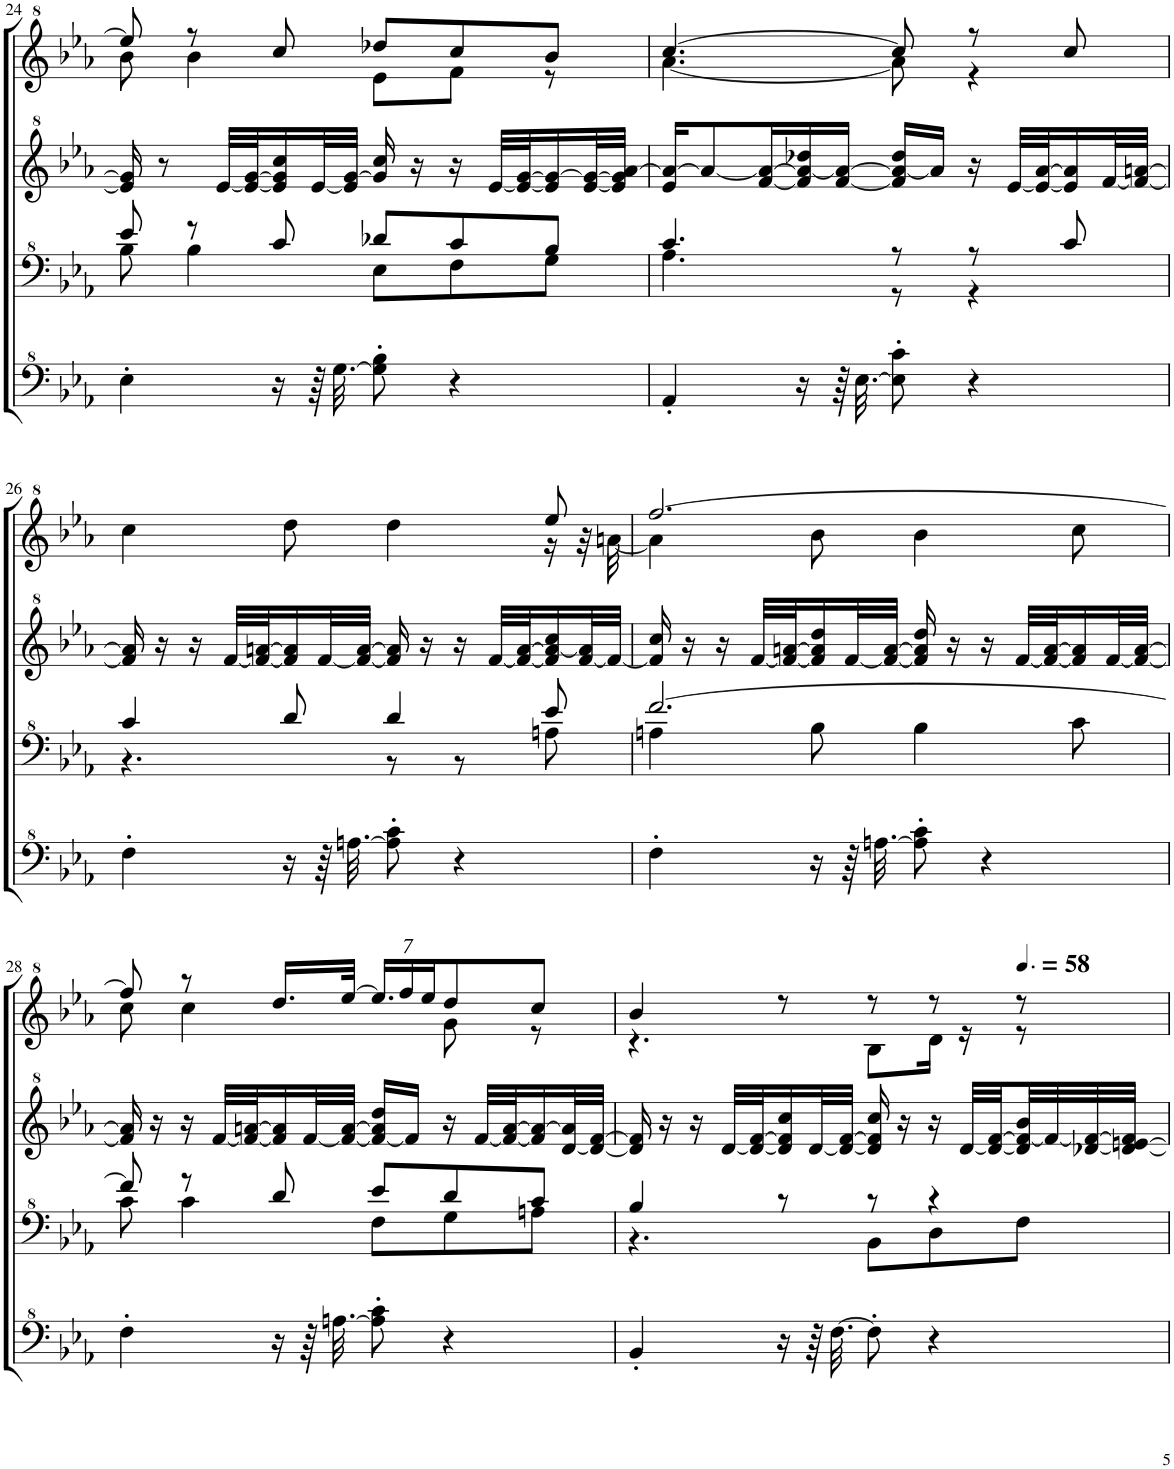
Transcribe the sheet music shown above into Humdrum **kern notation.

**kern	**kern	**kern	**kern
*part1	*part1	*part1	*part1
*staff4	*staff3	*staff2	*staff1
*I"Model III	*	*	*
!!LO:PB:g=z
*clefF^4	*clefF^4	*clefG^2	*clefG^2
*k[b-e-a-]	*k[b-e-a-]	*k[b-e-a-]	*k[b-e-a-]
*M6/8	*M6/8	*M6/8	*M6/8
=24	=24	=24	=24
*	*^	*	*^
4e-'\	8b-\	8ee-/	16ee-/] 16gg/]	8eee-/]	8bb-\
.	.	.	8r	.	.
.	4b-\	8r	.	8r	4bb-\
.	.	.	[32ee-/LLL	.	.
.	.	.	32ee-/_ [32gg/J	.	.
16r	.	8cc/	16ee-/] 16gg/] 16ccc/	8ccc/	.
64r	.	.	[32ee-/L	.	.
[32.g\	.	.	.	.	.
.	.	.	32ee-/] [32gg/JJJ	.	.
8g\]' 8b-\'	8e-\L	8dd-X/L	16gg/] 16ccc/	8ddd-X/L	8ee-\L
.	.	.	16r	.	.
4r	8f\	8cc/	16r	8ccc/	8ff\J
.	.	.	[32ee-/LLL	.	.
.	.	.	32ee-/_ [32gg/J	.	.
.	8g\J	8b-/J	16ee-/] 16gg/_	8bb-/J	8r
.	.	.	[32ee-/ 32gg/_L	.	.
.	.	.	32ee-/] 32gg/] [32aa-/JJJ	.	.
=25	=25	=25	=25	=25	=25
4A-'/	4.a-\	4.cc/	16ee-/ 16aa-/_KL	[4.ccc/	[4.aa-\
.	.	.	8aa-/_	.	.
.	.	.	[16ff/ 16aa-/_L	.	.
16r	.	.	16ff/] 16aa-/_ 16ddd-X/	.	.
64r	.	.	[16ff/ 16aa-/_JJ	.	.
[32.e-\	.	.	.	.	.
8e-\]' 8cc\'	8r	8r	16ff/] 16aa-/_ 16ddd-/LL	8ccc/]	8aa-\]
.	.	.	16aa-/JJ]	.	.
4r	4r	8r	16r	8r	4r
.	.	.	[32ee-/LLL	.	.
.	.	.	32ee-/_ [32aa-/J	.	.
.	.	8cc/	16ee-/] 16aa-/]	8ccc/	.
.	.	.	[32ff/L	.	.
.	.	.	32ff/_ [32aan/JJJ	.	.
!!LO:LB:g=z	!!
=26	=26	=26	=26	=26	=26
4f'\	4.r	4cc/	16ff/] 16aa/]	4ccc\	8ryy
.	.	.	16r	.	.
*	*	*	*	*v	*v
.	.	.	16r	.
.	.	.	[32ff/LLL	.
.	.	.	32ff/_ [32aan/J	.
16r	.	8dd/	16ff/] 16aa/]	8ddd\
64r	.	.	[32ff/L	.
[32.an\	.	.	.	.
.	.	.	32ff/_ [32aa/JJJ	.
8a\]' 8cc\'	8r	4dd/	16ff/] 16aa/]	4ddd\
.	.	.	16r	.
4r	8r	.	16r	.
.	.	.	[32ff/LLL	.
.	.	.	32ff/_ [32aa/J	.
*	*	*	*	*^
.	8an\	8ee-/	16ff/] 16aa/_ 16ccc/	8eee-/	16r
.	.	.	[32ff/ 32aa/]L	.	32r
.	.	.	32ff/JJJ_	.	[32aan\
=27	=27	=27	=27	=27	=27
4f'\	4an\	[2.ff/	16ff/] 16ccc/	[2.fff/	4aa\]
.	.	.	16r	.	.
.	.	.	16r	.	.
.	.	.	[32ff/LLL	.	.
.	.	.	32ff/_ [32aan/J	.	.
16r	8b-\	.	16ff/] 16aa/] 16ddd/	.	8bb-\
64r	.	.	[32ff/L	.	.
[32.an\	.	.	.	.	.
.	.	.	32ff/_ [32aa/JJJ	.	.
8a\]' 8cc\'	4b-\	.	16ff/] 16aa/] 16ddd/	.	4bb-\
.	.	.	16r	.	.
4r	.	.	16r	.	.
.	.	.	[32ff/LLL	.	.
.	.	.	32ff/_ [32aa/J	.	.
.	8cc\	.	16ff/] 16aa/]	.	8ccc\
.	.	.	[32ff/L	.	.
.	.	.	32ff/_ [32aa/JJJ	.	.
!!LO:LB:g=z	!!
=28	=28	=28	=28	=28	=28
4f'\	8cc\	8ff/]	16ff/] 16aa/]	8fff/]	8ccc\
.	.	.	16r	.	.
.	4cc\	8r	16r	8r	4ccc\
.	.	.	[32ff/LLL	.	.
.	.	.	32ff/_ [32aan/J	.	.
16r	.	8dd/	16ff/] 16aa/]	16.ddd/LL	.
64r	.	.	[32ff/L	.	.
[32.an\	.	.	.	.	.
.	.	.	32ff/_ [32aa/JJJ	[32eee-/JJk	.
*	*	*	*	*Xbrackettup	*
8a\]' 8cc\'	8f\L	8ee-/L	16ff/_ 16aa/] 16ddd/LL	28.eee-/LL]	8ryy
.	.	.	.	28fff/	.
.	.	.	16ff/JJ]	.	.
.	.	.	.	28eee-/J	.
4r	8g\	8dd/	16r	8ddd/	8gg\
.	.	.	[32ff/LLL	.	.
.	.	.	32ff/_ [32aa/J	.	.
.	8an\J	8cc/J	16ff/] 16aa/_	8ccc/J	8r
.	.	.	[32dd/ 32aa/]L	.	.
.	.	.	32dd/_ [32ff/JJJ	.	.
=29	=29	=29	=29	=29	=29
4B-'/	4.r	4b-/	16dd/] 16ff/]	4bb-/	4.r
.	.	.	16r	.	.
.	.	.	16r	.	.
.	.	.	[32dd/LLL	.	.
.	.	.	32dd/_ [32ff/J	.	.
16r	.	8r	16dd/] 16ff/] 16ccc/	8r	.
64r	.	.	[32dd/L	.	.
[32.f\	.	.	.	.	.
.	.	.	32dd/_ [32ff/JJJ	.	.
8f'\]	8B-\L	8r	16dd/] 16ff/] 16ccc/	8r	8b-\L
.	.	.	16r	.	.
4r	8d\	4r	16r	8r	16dd\Jk
.	.	.	[32dd/LLL	.	16r
.	.	.	32dd/_ [32ff/	.	.
*	*	*	*	*MM87	*
.	8f\J	.	32dd/] 32ff/_ 32bb-/	8r	8r
.	.	.	32ff/_	.	.
.	.	.	[32dd-X/ 32ff/_	.	.
.	.	.	32dd-/_ [32een/ 32ff/]JJJ	.	.
*	*v	*v	*	*v	*v
=	=	=	=
*-	*-	*-	*-
